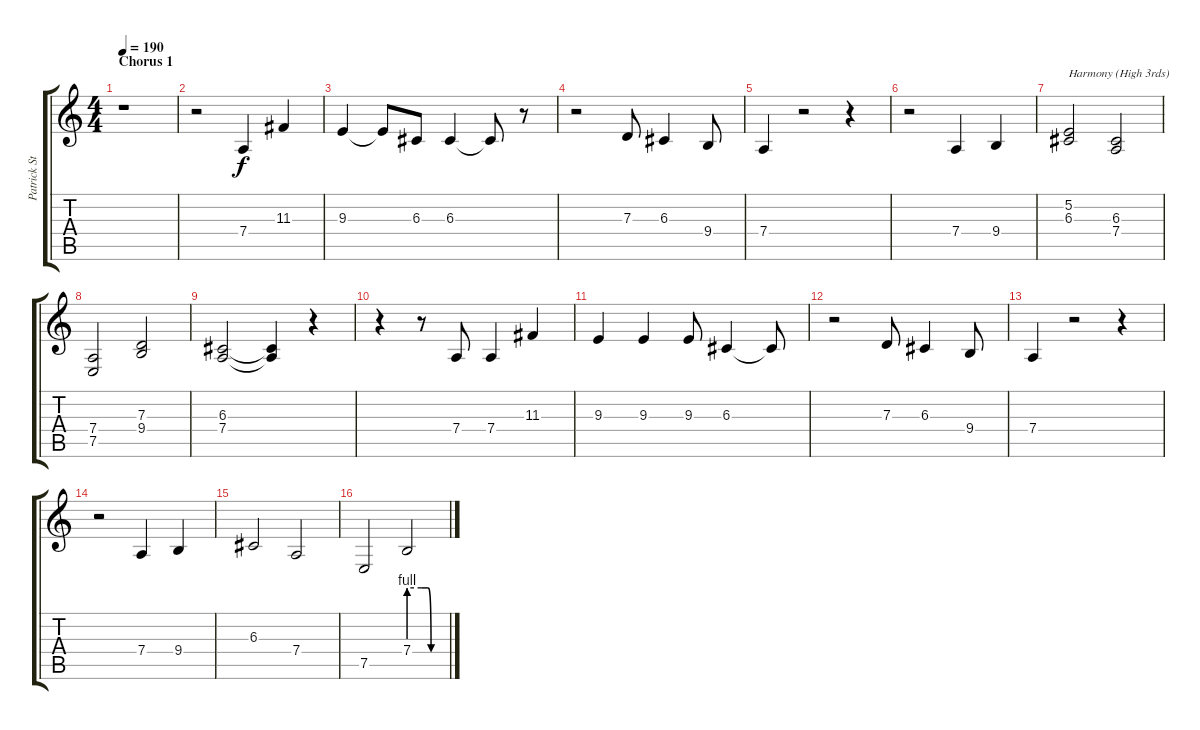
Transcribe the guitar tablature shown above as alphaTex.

\track ("Patrick Stump (Lead Vocal and Harmonies)" "Patrick St") {instrument clarinet}
\staff {score tabs}
\tuning (E4 B3 G3 D3 A2 E2) {hide}
\ts (4 4)
\section ("" "Chorus 1")
\tempo 190
\clef g2
\ks c
r.1{dy f} |
r.2 7.4.4 11.3.4 |
9.3.4 9.3{t}.8 6.3.8 6.3.4 6.3{t}.8 r.8 |
r.2 7.3.8 6.3.4 9.4.8 |
7.4.4 r.2 r.4 |
r.2 7.4.4 9.4.4 |
(5.2 6.3).2{txt "Harmony (High 3rds)"} (6.3 7.4).2 |
(7.4 7.5).2 (7.3 9.4).2 |
(6.3 7.4).2 (6.3{t} 7.4{t}).4 r.4 |
r.4 r.8 7.4.8 7.4.4 11.3.4 |
9.3.4 9.3.4 9.3.8 6.3.4 6.3{t}.8 |
r.2 7.3.8 6.3.4 9.4.8 |
7.4.4 r.2 r.4 |
r.2 7.4.4 9.4.4 |
6.3.2 7.4.2 |
7.5.2 7.4{be (custom 0 4 20 4 31 4 36 0 40 0 60 0)}.2
